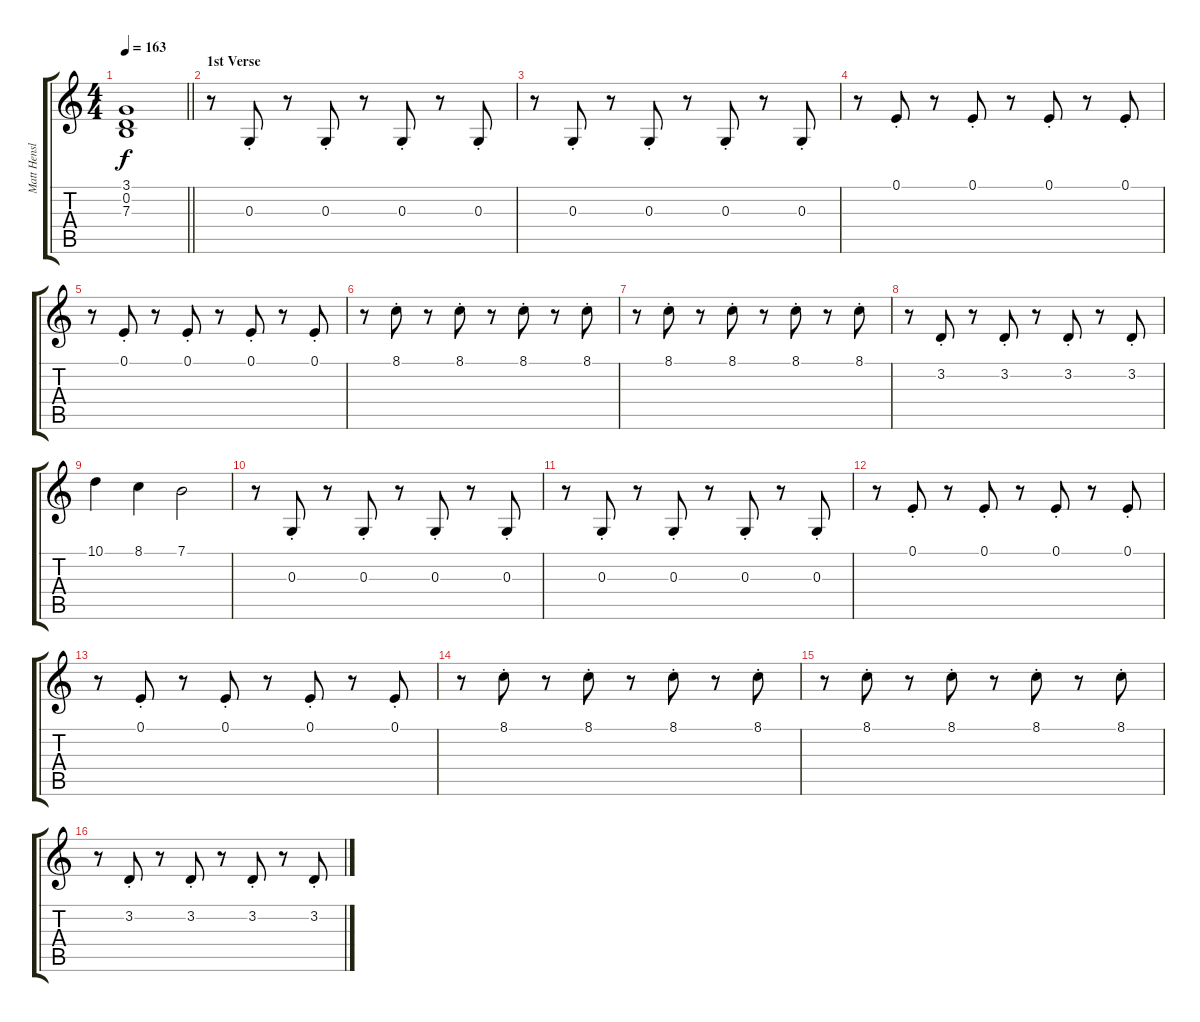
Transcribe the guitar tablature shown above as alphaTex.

\track ("Matt Hensley" "Matt Hensl") {instrument accordion}
\staff {score tabs}
\tuning (E4 B3 G3 D3 A2 E2) {hide}
\ts (4 4)
\tempo 163
\clef g2
\barLineRight lightlight
\ks c
(3.1 0.2 7.3).1{dy f} |
\section ("" "1st Verse")
r.8 0.3{st}.8 r.8 0.3{st}.8 r.8 0.3{st}.8 r.8 0.3{st}.8 |
r.8 0.3{st}.8 r.8 0.3{st}.8 r.8 0.3{st}.8 r.8 0.3{st}.8 |
r.8 0.1{st}.8 r.8 0.1{st}.8 r.8 0.1{st}.8 r.8 0.1{st}.8 |
r.8 0.1{st}.8 r.8 0.1{st}.8 r.8 0.1{st}.8 r.8 0.1{st}.8 |
r.8 8.1{st}.8 r.8 8.1{st}.8 r.8 8.1{st}.8 r.8 8.1{st}.8 |
r.8 8.1{st}.8 r.8 8.1{st}.8 r.8 8.1{st}.8 r.8 8.1{st}.8 |
r.8 3.2{st}.8 r.8 3.2{st}.8 r.8 3.2{st}.8 r.8 3.2{st}.8 |
10.1.4 8.1.4 7.1.2 |
r.8 0.3{st}.8 r.8 0.3{st}.8 r.8 0.3{st}.8 r.8 0.3{st}.8 |
r.8 0.3{st}.8 r.8 0.3{st}.8 r.8 0.3{st}.8 r.8 0.3{st}.8 |
r.8 0.1{st}.8 r.8 0.1{st}.8 r.8 0.1{st}.8 r.8 0.1{st}.8 |
r.8 0.1{st}.8 r.8 0.1{st}.8 r.8 0.1{st}.8 r.8 0.1{st}.8 |
r.8 8.1{st}.8 r.8 8.1{st}.8 r.8 8.1{st}.8 r.8 8.1{st}.8 |
r.8 8.1{st}.8 r.8 8.1{st}.8 r.8 8.1{st}.8 r.8 8.1{st}.8 |
r.8 3.2{st}.8 r.8 3.2{st}.8 r.8 3.2{st}.8 r.8 3.2{st}.8
